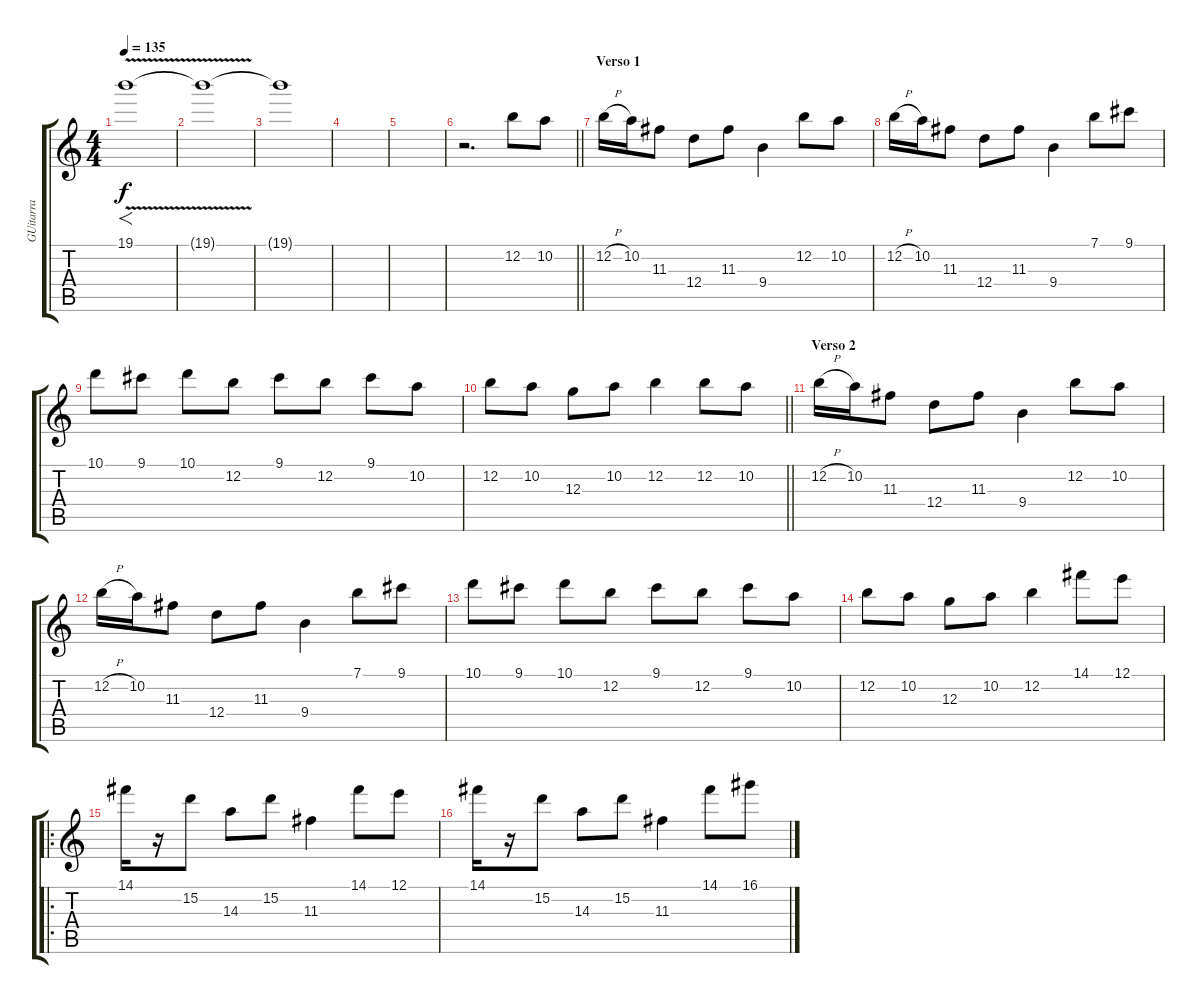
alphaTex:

\track ("GUitarra" "GUitarra") {instrument overdrivenguitar}
\staff {score tabs}
\tuning (E4 B3 G3 D3 A2 E2) {hide}
\ts (4 4)
\tempo 135
\clef g2
\ks c
19.1{v}.1{f dy f instrument overdrivenguitar} |
19.1{t}.1 |
19.1{t}.1{volume 0} |
|
|
\barLineRight lightlight
r.2{d volume 11} 12.2.8 10.2.8 |
\section ("" "Verso 1")
12.2{h}.16 10.2.16 11.3.8 12.4.8 11.3.8 9.4.4 12.2.8 10.2.8 |
12.2{h}.16 10.2.16 11.3.8 12.4.8 11.3.8 9.4.4 7.1.8 9.1.8 |
10.1.8 9.1.8 10.1.8 12.2.8 9.1.8 12.2.8 9.1.8 10.2.8 |
\barLineRight lightlight
12.2.8 10.2.8 12.3.8 10.2.8 12.2.4 12.2.8 10.2.8 |
\section ("" "Verso 2")
12.2{h}.16 10.2.16 11.3.8 12.4.8 11.3.8 9.4.4 12.2.8 10.2.8 |
12.2{h}.16 10.2.16 11.3.8 12.4.8 11.3.8 9.4.4 7.1.8 9.1.8 |
10.1.8 9.1.8 10.1.8 12.2.8 9.1.8 12.2.8 9.1.8 10.2.8 |
12.2.8 10.2.8 12.3.8 10.2.8 12.2.4 14.1.8 12.1.8 |
\ro
14.1.16 r.16 15.2.8 14.3.8 15.2.8 11.3.4 14.1.8 12.1.8 |
14.1.16 r.16 15.2.8 14.3.8 15.2.8 11.3.4 14.1.8 16.1.8
